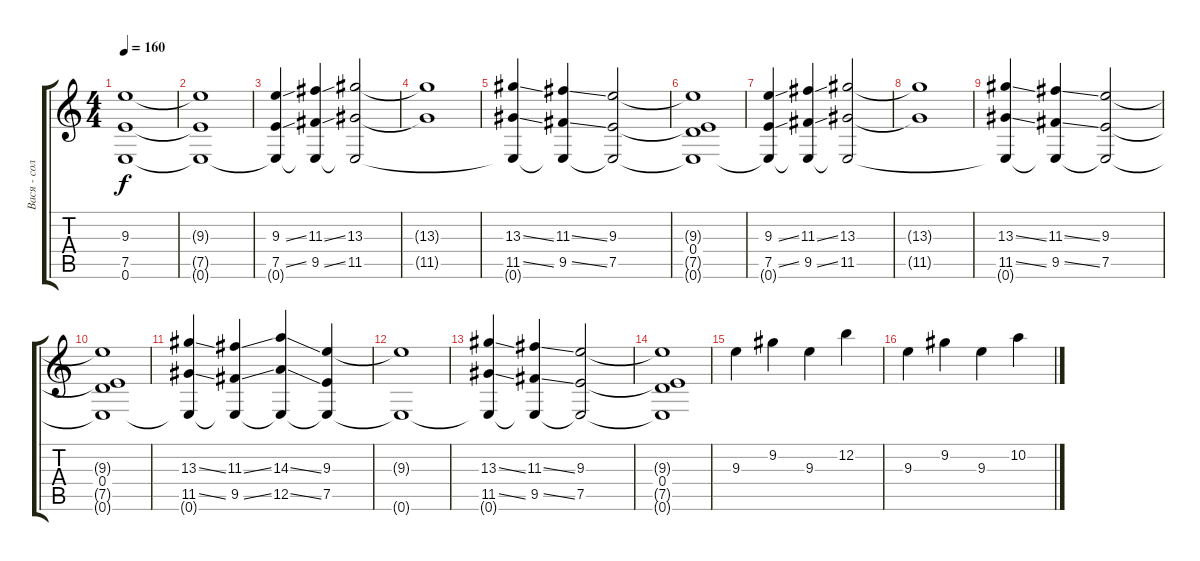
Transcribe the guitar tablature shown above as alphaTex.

\track ("Вася - соло гитара" "Вася - сол") {instrument overdrivenguitar}
\staff {score tabs}
\tuning (E4 B3 G3 D3 A2 E2) {hide}
\ts (4 4)
\tempo 160
\clef g2
\ks c
(9.3 7.5 0.6).1{dy f} |
(9.3{t} 7.5{t} 0.6{t}).1 |
(9.3{ss} 7.5{ss} 0.6{t}).4 (11.3{ss} 9.5{ss} 0.6{t}).4 (13.3 11.5 0.6{t}).2 |
(13.3{t} 11.5{t}).1 |
(13.3{ss} 11.5{ss} 0.6{t}).4 (11.3{ss} 9.5{ss} 0.6{t}).4 (9.3 7.5 0.6{t}).2 |
(9.3{t} 0.4 7.5{t} 0.6{t}).1 |
(9.3{ss} 7.5{ss} 0.6{t}).4 (11.3{ss} 9.5{ss} 0.6{t}).4 (13.3 11.5 0.6{t}).2 |
(13.3{t} 11.5{t}).1 |
(13.3{ss} 11.5{ss} 0.6{t}).4 (11.3{ss} 9.5{ss} 0.6{t}).4 (9.3 7.5 0.6{t}).2 |
(9.3{t} 0.4 7.5{t} 0.6{t}).1 |
(13.3{ss} 11.5{ss} 0.6{t}).4 (11.3{ss} 9.5{ss} 0.6{t}).4 (14.3{ss} 12.5{ss} 0.6{t}).4 (9.3 7.5 0.6{t}).4 |
(9.3{t} 0.6{t}).1 |
(13.3{ss} 11.5{ss} 0.6{t}).4 (11.3{ss} 9.5{ss} 0.6{t}).4 (9.3 7.5 0.6{t}).2 |
(9.3{t} 0.4 7.5{t} 0.6{t}).1 |
9.3.4 9.2.4 9.3.4 12.2.4 |
9.3.4 9.2.4 9.3.4 10.2.4
